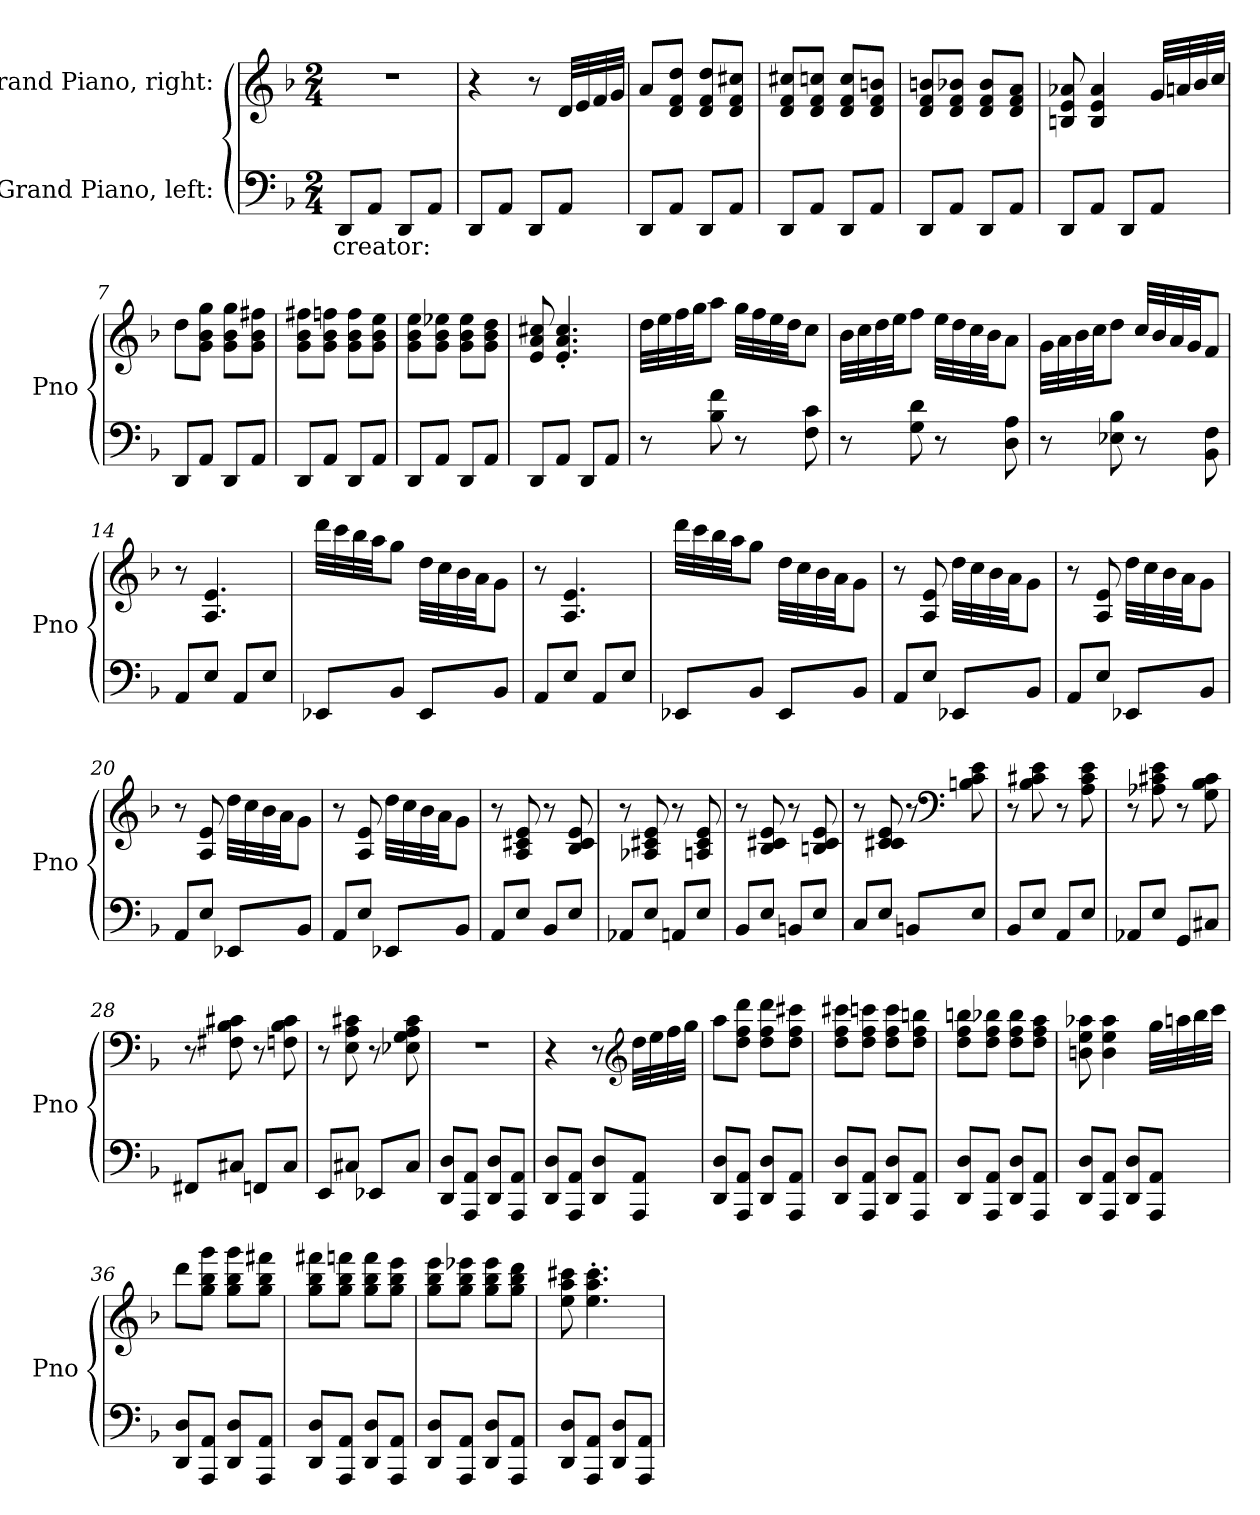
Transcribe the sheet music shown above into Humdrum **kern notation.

**kern	**text	**kern
*part2	*part2	*part1
*staff2	*staff2	*staff1
*I"Grand Piano, left:	*	*I"Grand Piano, right:
*I'Pno	*	*I'Pno
*clefF4	*	*clefG2
*k[b-]	*	*k[b-]
*M2/4	*	*M2/4
*MM120	*	*MM120
=1	=1	=1
!	!LO:LY:b	!
8DD/L	creator:	2r
8AA/J	.	.
8DD/L	.	.
8AA/J	.	.
=2	=2	=2
8DD/L	.	4r
8AA/J	.	.
8DD/L	.	8r
8AA/J	.	32d/LLL
.	.	32e/
.	.	32f/
.	.	32g/JJJ
=3	=3	=3
8DD/L	.	8a/L
8AA/J	.	8d/ 8f/ 8dd/J
8DD/L	.	8d/ 8f/ 8dd/L
8AA/J	.	8d/ 8f/ 8cc#X/J
=4	=4	=4
8DD/L	.	8d/ 8f/ 8cc#X/L
8AA/J	.	8d/ 8f/ 8ccn/J
8DD/L	.	8d/ 8f/ 8cc/L
8AA/J	.	8d/ 8f/ 8bn/J
=5	=5	=5
8DD/L	.	8d/ 8f/ 8bn/L
8AA/J	.	8d/ 8f/ 8b-X/J
8DD/L	.	8d/ 8f/ 8b-/L
8AA/J	.	8d/ 8f/ 8a/J
=6	=6	=6
8DD/L	.	8Bn/ 8e/ 8a-X/
8AA/J	.	4B/ 4e/ 4a-/
8DD/L	.	.
8AA/J	.	32g/LLL
.	.	32an/
.	.	32b-/
.	.	32cc/JJJ
!!LO:LB:g=z
=7	=7	=7
8DD/L	.	8dd\L
8AA/J	.	8g\ 8b-\ 8gg\J
8DD/L	.	8g\ 8b-\ 8gg\L
8AA/J	.	8g\ 8b-\ 8ff#X\J
=8	=8	=8
8DD/L	.	8g\ 8b-\ 8ff#X\L
8AA/J	.	8g\ 8b-\ 8ffn\J
8DD/L	.	8g\ 8b-\ 8ff\L
8AA/J	.	8g\ 8b-\ 8ee\J
=9	=9	=9
8DD/L	.	8g\ 8b-\ 8ee\L
8AA/J	.	8g\ 8b-\ 8ee-X\J
8DD/L	.	8g\ 8b-\ 8ee-\L
8AA/J	.	8g\ 8b-\ 8dd\J
=10	=10	=10
8DD/L	.	8e/ 8a/ 8cc#X/
8AA/J	.	4.e/' 4.a/' 4.cc#/'
8DD/L	.	.
8AA/J	.	.
=11	=11	=11
8r	.	32dd\LLL
.	.	32ee\
.	.	32ff\
.	.	32gg\JJ
8B-\ 8f\	.	8aa\J
8r	.	32gg\LLL
.	.	32ff\
.	.	32ee\
.	.	32dd\JJ
8F\ 8c\	.	8cc\J
=12	=12	=12
8r	.	32b-\LLL
.	.	32cc\
.	.	32dd\
.	.	32ee\JJ
8G\ 8d\	.	8ff\J
8r	.	32ee\LLL
.	.	32dd\
.	.	32cc\
.	.	32b-\JJ
8D\ 8A\	.	8a\J
!!LO:LB:g=z
=13	=13	=13
8r	.	32g\LLL
.	.	32a\
.	.	32b-\
.	.	32cc\JJ
8E-X\ 8B-\	.	8dd\J
8r	.	32cc/LLL
.	.	32b-/
.	.	32a/
.	.	32g/JJ
8BB-\ 8F\	.	8f/J
=14	=14	=14
8AA/L	.	8r
8E/J	.	4.A/ 4.e/
8AA/L	.	.
8E/J	.	.
=15	=15	=15
8EE-X/L	.	32ddd\LLL
.	.	32ccc\
.	.	32bb-\
.	.	32aa\JJ
8BB-/J	.	8gg\J
8EE-/L	.	32dd\LLL
.	.	32cc\
.	.	32b-\
.	.	32a\JJ
8BB-/J	.	8g\J
=16	=16	=16
8AA/L	.	8r
8E/J	.	4.A/ 4.e/
8AA/L	.	.
8E/J	.	.
=17	=17	=17
8EE-X/L	.	32ddd\LLL
.	.	32ccc\
.	.	32bb-\
.	.	32aa\JJ
8BB-/J	.	8gg\J
8EE-/L	.	32dd\LLL
.	.	32cc\
.	.	32b-\
.	.	32a\JJ
8BB-/J	.	8g\J
=18	=18	=18
8AA/L	.	8r
8E/J	.	8A/ 8e/
8EE-X/L	.	32dd\LLL
.	.	32cc\
.	.	32b-\
.	.	32a\JJ
8BB-/J	.	8g\J
!!LO:LB:g=z
=19	=19	=19
8AA/L	.	8r
8E/J	.	8A/ 8e/
8EE-X/L	.	32dd\LLL
.	.	32cc\
.	.	32b-\
.	.	32a\JJ
8BB-/J	.	8g\J
=20	=20	=20
8AA/L	.	8r
8E/J	.	8A/ 8e/
8EE-X/L	.	32dd\LLL
.	.	32cc\
.	.	32b-\
.	.	32a\JJ
8BB-/J	.	8g\J
=21	=21	=21
8AA/L	.	8r
8E/J	.	8A/ 8e/
8EE-X/L	.	32dd\LLL
.	.	32cc\
.	.	32b-\
.	.	32a\JJ
8BB-/J	.	8g\J
=22	=22	=22
8AA/L	.	8r
8E/J	.	8A/ 8c#X/ 8e/
8BB-/L	.	8r
8E/J	.	8B-/ 8c#/ 8e/
=23	=23	=23
8AA-X/L	.	8r
8E/J	.	8A-X/ 8c#X/ 8e/
8AAn/L	.	8r
8E/J	.	8An/ 8c#/ 8e/
=24	=24	=24
8BB-/L	.	8r
8E/J	.	8B-/ 8c#X/ 8e/
8BBn/L	.	8r
8E/J	.	8Bn/ 8c#/ 8e/
=25	=25	=25
8C/L	.	8r
8E/J	.	8c/ 8c#X/ 8e/
8BBn/L	.	8r
*	*	*clefF4
8E/J	.	8Bn\ 8c#\ 8e\
!!LO:LB:g=z
=26	=26	=26
8BB-/L	.	8r
8E/J	.	8B-\ 8c#X\ 8e\
8AA/L	.	8r
8E/J	.	8A\ 8c#\ 8e\
=27	=27	=27
8AA-X/L	.	8r
8E/J	.	8A-X\ 8c#X\ 8e\
8GG/L	.	8r
8C#X/J	.	8G\ 8B-\ 8c#\
=28	=28	=28
8FF#X/L	.	8r
8C#X/J	.	8F#X\ 8B-\ 8c#X\
8FFn/L	.	8r
8C#/J	.	8Fn\ 8B-\ 8c#\
=29	=29	=29
8EE/L	.	8r
8C#X/J	.	8E\ 8A\ 8c#X\
8EE-X/L	.	8r
8C#/J	.	8E-X\ 8G\ 8A\ 8c#\
=30	=30	=30
8DD/ 8D/L	.	2r
8AAA/ 8AA/J	.	.
8DD/ 8D/L	.	.
8AAA/ 8AA/J	.	.
=31	=31	=31
8DD/ 8D/L	.	4r
8AAA/ 8AA/J	.	.
8DD/ 8D/L	.	8r
*	*	*clefG2
8AAA/ 8AA/J	.	32dd\LLL
.	.	32ee\
.	.	32ff\
.	.	32gg\JJJ
=32	=32	=32
8DD/ 8D/L	.	8aa\L
8AAA/ 8AA/J	.	8dd\ 8ff\ 8ddd\J
8DD/ 8D/L	.	8dd\ 8ff\ 8ddd\L
8AAA/ 8AA/J	.	8dd\ 8ff\ 8ccc#X\J
!!LO:LB:g=z
=33	=33	=33
8DD/ 8D/L	.	8dd\ 8ff\ 8ccc#X\L
8AAA/ 8AA/J	.	8dd\ 8ff\ 8cccn\J
8DD/ 8D/L	.	8dd\ 8ff\ 8ccc\L
8AAA/ 8AA/J	.	8dd\ 8ff\ 8bbn\J
=34	=34	=34
8DD/ 8D/L	.	8dd\ 8ff\ 8bbn\L
8AAA/ 8AA/J	.	8dd\ 8ff\ 8bb-X\J
8DD/ 8D/L	.	8dd\ 8ff\ 8bb-\L
8AAA/ 8AA/J	.	8dd\ 8ff\ 8aa\J
=35	=35	=35
8DD/ 8D/L	.	8bn\ 8ee\ 8aa-X\
8AAA/ 8AA/J	.	4b\ 4ee\ 4aa-\
8DD/ 8D/L	.	.
8AAA/ 8AA/J	.	32gg\LLL
.	.	32aan\
.	.	32bb-\
.	.	32ccc\JJJ
=36	=36	=36
8DD/ 8D/L	.	8ddd\L
8AAA/ 8AA/J	.	8gg\ 8bb-\ 8ggg\J
8DD/ 8D/L	.	8gg\ 8bb-\ 8ggg\L
8AAA/ 8AA/J	.	8gg\ 8bb-\ 8fff#X\J
=37	=37	=37
8DD/ 8D/L	.	8gg\ 8bb-\ 8fff#X\L
8AAA/ 8AA/J	.	8gg\ 8bb-\ 8fffn\J
8DD/ 8D/L	.	8gg\ 8bb-\ 8fff\L
8AAA/ 8AA/J	.	8gg\ 8bb-\ 8eee\J
=38	=38	=38
8DD/ 8D/L	.	8gg\ 8bb-\ 8eee\L
8AAA/ 8AA/J	.	8gg\ 8bb-\ 8eee-X\J
8DD/ 8D/L	.	8gg\ 8bb-\ 8eee-\L
8AAA/ 8AA/J	.	8gg\ 8bb-\ 8ddd\J
=39	=39	=39
8DD/ 8D/L	.	8ee\ 8aa\ 8ccc#X\
8AAA/ 8AA/J	.	4.ee\' 4.aa\' 4.ccc#\'
8DD/ 8D/L	.	.
8AAA/ 8AA/J	.	.
=	=	=
*-	*-	*-
